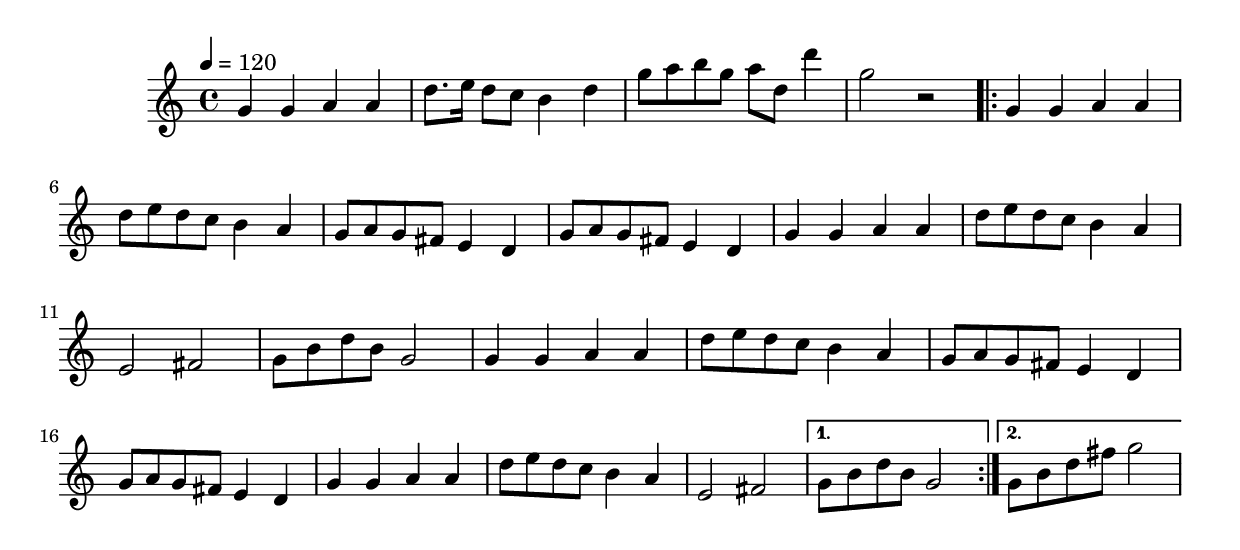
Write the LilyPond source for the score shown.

\relative c' {
  \clef treble
  \time 4/4
  \tempo 4=120
  g'4 g4 a4 a4
  d8. e16 d8 c8 b4 d4
  g8 a8 b8 g8 a8 d,8 d'4
  g,2 r2
  \repeat volta 2 {
    g,4 g4 a4 a4 |
    d8 e8 d8 c8 b4 a4 |
    g8 a8 g8 fis8 e4 d4 |
    g8 a8 g8 fis8 e4 d4 |
    g4 g4 a4 a4 |
    d8 e8 d8 c8 b4 a4 |
    e2 fis2 |
    g8 b8 d8 b8 g2 |
    g4 g4 a4 a4 |
    d8 e8 d8 c8 b4 a4 |
    g8 a8 g8 fis8 e4 d4 |
    g8 a8 g8 fis8 e4 d4 |
    g4 g4 a4 a4 |
    d8 e8 d8 c8 b4 a4 |
    e2 fis2
  }
  \alternative {
    { g8 b8 d8 b8 g2 }
    { g8 b8 d8 fis8 g2 }
  }
}